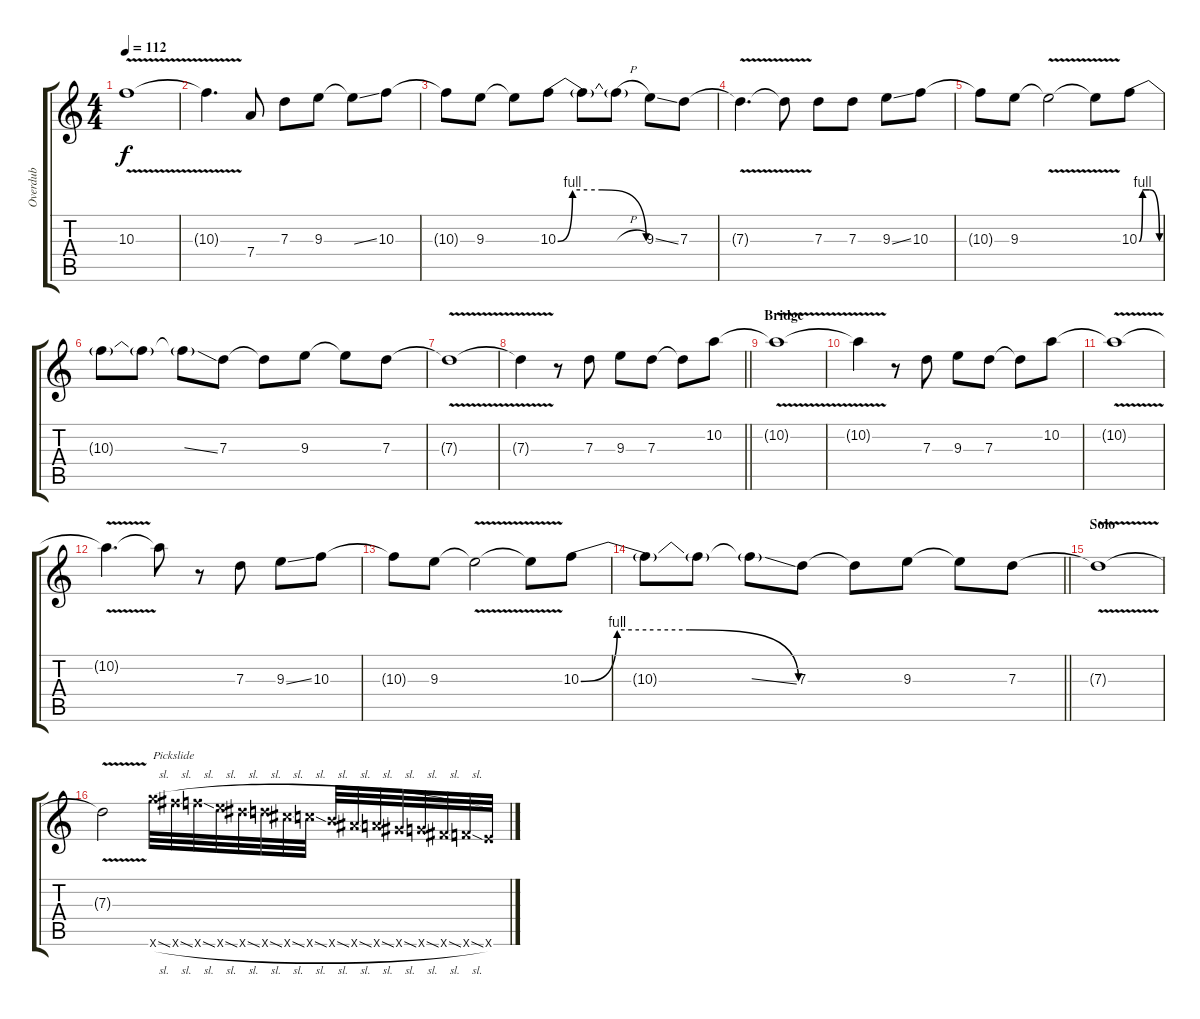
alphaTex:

\track ("Overdub" "Overdub") {instrument distortionguitar}
\staff {score tabs}
\tuning (E4 B3 G3 D3 A2 D2) {hide}
\ts (4 4)
\tempo 112
\clef g2
\ks c
10.3{v t}.1{dy f} |
10.3{t}.4{d} 7.4.8 7.3.8 9.3.8 9.3{ss t}.8 10.3.8 |
10.3{t}.8 9.3.8 9.3{t}.8 10.3{be (custom 0 0 10 4 20 4 30 4 60 0)}.8 10.3{t}.8 10.3{h t}.8 9.3{ss}.8 7.3.8 |
7.3{v t}.4{d} 7.3{t}.8 7.3.8 7.3.8 9.3{ss}.8 10.3.8 |
10.3{t}.8 9.3.8 9.3{v t}.2 9.3{t}.8 10.3{be (custom 0 0 10 4 20 4 30 4 60 0)}.8 |
10.3{t}.8 10.3{t}.8 10.3{ss t}.8 7.3.8 7.3{t}.8 9.3.8 9.3{t}.8 7.3.8 |
7.3{v t}.1 |
\barLineRight lightlight
7.3{t}.4 r.8 7.3.8 9.3.8 7.3.8 7.3{t}.8 10.2.8 |
\section ("" "Bridge")
10.2{v t}.1 |
10.2{t}.4 r.8 7.3.8 9.3.8 7.3.8 7.3{t}.8 10.2.8 |
10.2{v t}.1 |
10.2{t}.4{d} 10.2{t}.8 r.8 7.3.8 9.3{ss}.8 10.3.8 |
10.3{t}.8 9.3.8 9.3{v t}.2 9.3{t}.8 10.3{be (custom 0 0 10 4 20 4 30 4 60 0)}.8 |
\barLineRight lightlight
10.3{t}.8 10.3{t}.8 10.3{ss t}.8 7.3.8 7.3{t}.8 9.3.8 9.3{t}.8 7.3.8 |
\section ("" "Solo")
7.3{v t}.1 |
7.3{t}.2 29.6{sl x}.32{txt "Pickslide"} 28.6{sl x}.32 27.6{sl x}.32 26.6{sl x}.32 25.6{sl x}.32 24.6{sl x}.32 23.6{sl x}.32 22.6{sl x}.32 21.6{sl x}.32 20.6{sl x}.32 19.6{sl x}.32 18.6{sl x}.32 17.6{sl x}.32 16.6{sl x}.32 15.6{sl x}.32 14.6{x}.32
